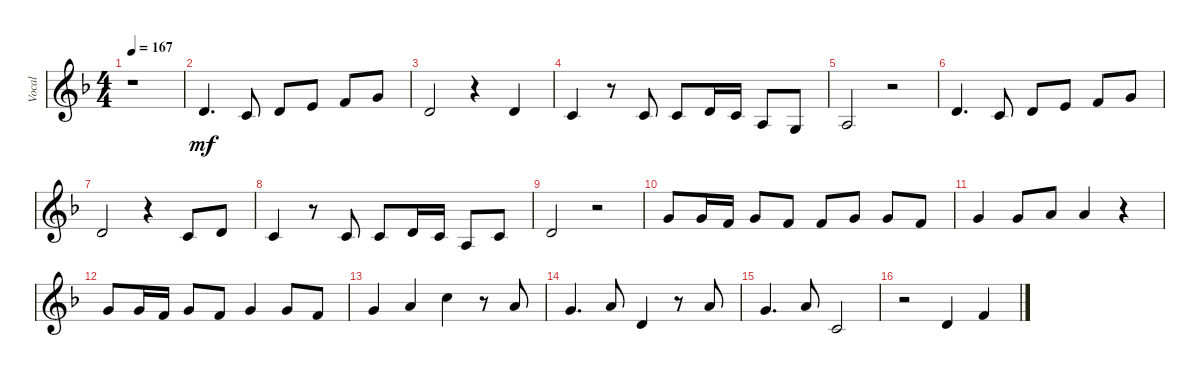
\track ("Vocal" "Vocal") {instrument voiceoohs}
\staff {score}
\tuning (E4 B3 G3 D3 A2 E2 B1) {hide}
\ts (4 4)
\tempo 167
\clef g2
\ks dminor
r.1{dy mp} |
3.2.4{d dy mf} 1.2.8 3.2.8 0.1.8 1.1.8 3.1.8 |
3.2.2 r.4 3.2.4 |
1.2.4 r.8 1.2.8 1.2.8 3.2.16 1.2.16 2.3.8 0.3.8 |
2.3.2 r.2 |
3.2.4{d} 1.2.8 3.2.8 0.1.8 1.1.8 3.1.8 |
3.2.2 r.4 1.2.8 3.2.8 |
1.2.4 r.8 1.2.8 1.2.8 3.2.16 1.2.16 2.3.8 1.2.8 |
3.2.2 r.2 |
3.1.8 3.1.16 1.1.16 3.1.8 1.1.8 1.1.8 3.1.8 3.1.8 1.1.8 |
3.1.4 3.1.8 5.1.8 5.1.4 r.4 |
3.1.8 3.1.16 1.1.16 3.1.8 1.1.8 3.1.4 3.1.8 1.1.8 |
3.1.4 5.1.4 8.1.4 r.8 5.1.8 |
3.1.4{d} 5.1.8 3.2.4 r.8 5.1.8 |
3.1.4{d} 5.1.8 1.2.2 |
r.2 3.2.4 1.1.4
